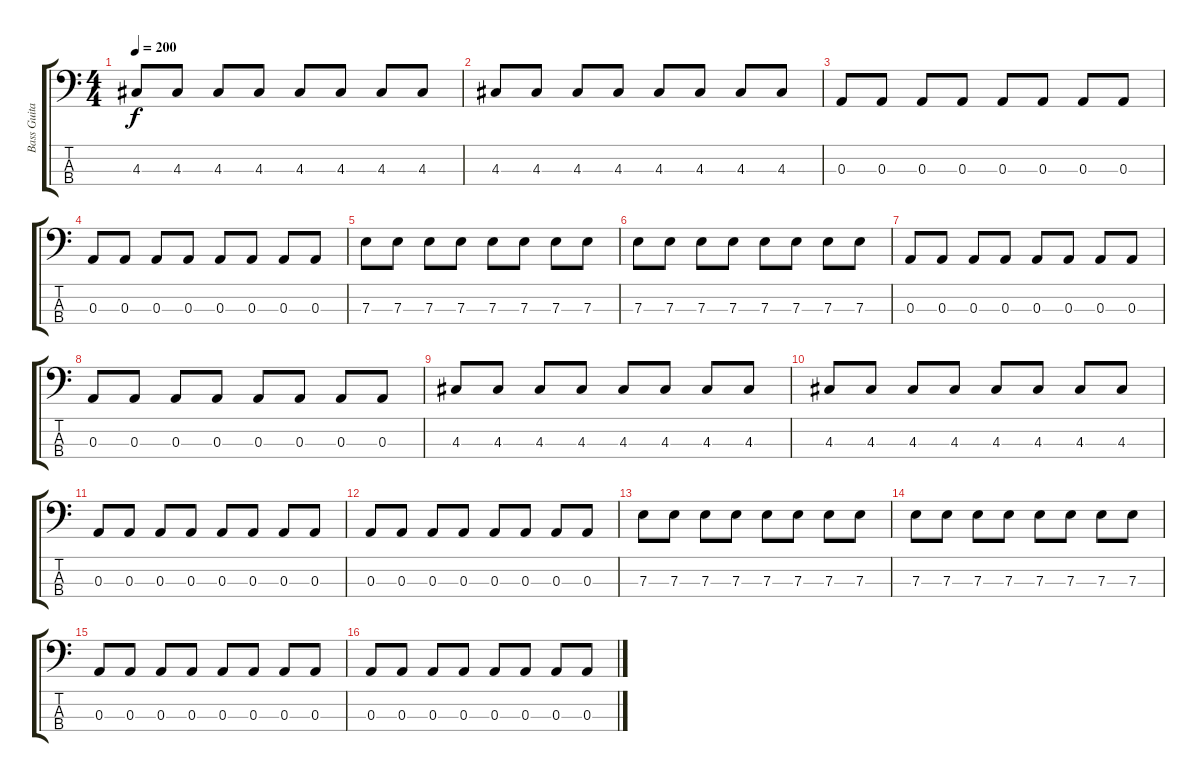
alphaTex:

\track ("Bass Guitar" "Bass Guita") {instrument electricbassfinger}
\staff {score tabs}
\tuning (G2 D2 A1 E1) {hide}
\ts (4 4)
\tempo 200
\clef f4
\ks c
4.3.8{dy f} 4.3.8 4.3.8 4.3.8 4.3.8 4.3.8 4.3.8 4.3.8 |
4.3.8 4.3.8 4.3.8 4.3.8 4.3.8 4.3.8 4.3.8 4.3.8 |
0.3.8 0.3.8 0.3.8 0.3.8 0.3.8 0.3.8 0.3.8 0.3.8 |
0.3.8 0.3.8 0.3.8 0.3.8 0.3.8 0.3.8 0.3.8 0.3.8 |
7.3.8 7.3.8 7.3.8 7.3.8 7.3.8 7.3.8 7.3.8 7.3.8 |
7.3.8 7.3.8 7.3.8 7.3.8 7.3.8 7.3.8 7.3.8 7.3.8 |
0.3.8 0.3.8 0.3.8 0.3.8 0.3.8 0.3.8 0.3.8 0.3.8 |
0.3.8 0.3.8 0.3.8 0.3.8 0.3.8 0.3.8 0.3.8 0.3.8 |
4.3.8 4.3.8 4.3.8 4.3.8 4.3.8 4.3.8 4.3.8 4.3.8 |
4.3.8 4.3.8 4.3.8 4.3.8 4.3.8 4.3.8 4.3.8 4.3.8 |
0.3.8 0.3.8 0.3.8 0.3.8 0.3.8 0.3.8 0.3.8 0.3.8 |
0.3.8 0.3.8 0.3.8 0.3.8 0.3.8 0.3.8 0.3.8 0.3.8 |
7.3.8 7.3.8 7.3.8 7.3.8 7.3.8 7.3.8 7.3.8 7.3.8 |
7.3.8 7.3.8 7.3.8 7.3.8 7.3.8 7.3.8 7.3.8 7.3.8 |
0.3.8 0.3.8 0.3.8 0.3.8 0.3.8 0.3.8 0.3.8 0.3.8 |
0.3.8 0.3.8 0.3.8 0.3.8 0.3.8 0.3.8 0.3.8 0.3.8
